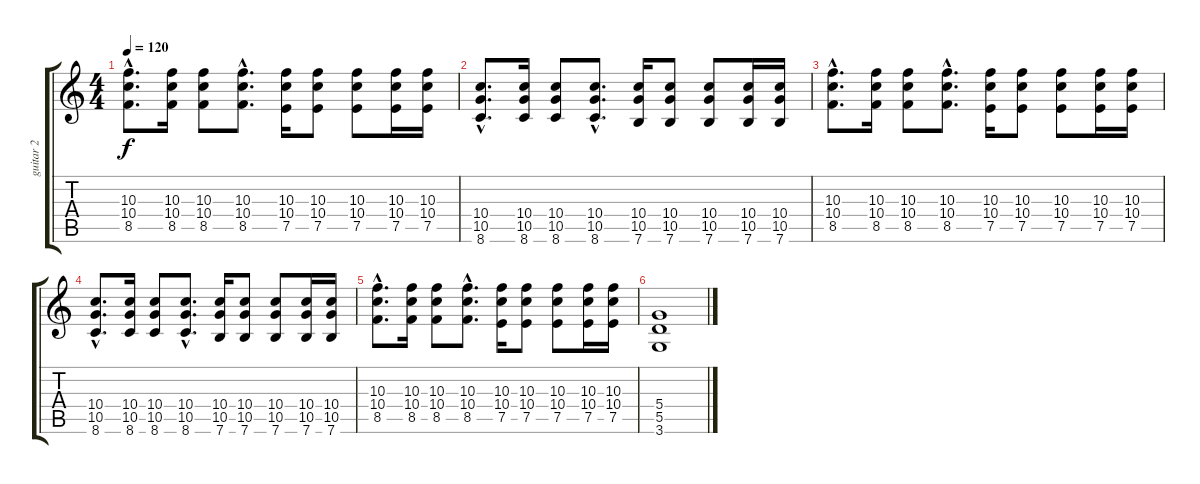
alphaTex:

\track ("guitar 2" "guitar 2") {instrument overdrivenguitar}
\staff {score tabs}
\tuning (E4 B3 G3 D3 A2 E2) {hide}
\ts (4 4)
\tempo 120
\clef g2
\ks c
(10.3{hac} 10.4{hac} 8.5{hac}).8{d dy f} (10.3 10.4 8.5).16 (10.3 10.4 8.5).8 (10.3{hac} 10.4{hac} 8.5{hac}).8{d} (10.3 10.4 7.5).16 (10.3 10.4 7.5).8 (10.3 10.4 7.5).8 (10.3 10.4 7.5).16 (10.3 10.4 7.5).16 |
(10.4{hac} 10.5{hac} 8.6{hac}).8{d} (10.4 10.5 8.6).16 (10.4 10.5 8.6).8 (10.4{hac} 10.5{hac} 8.6{hac}).8{d} (10.4 10.5 7.6).16 (10.4 10.5 7.6).8 (10.4 10.5 7.6).8 (10.4 10.5 7.6).16 (10.4 10.5 7.6).16 |
(10.3{hac} 10.4{hac} 8.5{hac}).8{d} (10.3 10.4 8.5).16 (10.3 10.4 8.5).8 (10.3{hac} 10.4{hac} 8.5{hac}).8{d} (10.3 10.4 7.5).16 (10.3 10.4 7.5).8 (10.3 10.4 7.5).8 (10.3 10.4 7.5).16 (10.3 10.4 7.5).16 |
(10.4{hac} 10.5{hac} 8.6{hac}).8{d} (10.4 10.5 8.6).16 (10.4 10.5 8.6).8 (10.4{hac} 10.5{hac} 8.6{hac}).8{d} (10.4 10.5 7.6).16 (10.4 10.5 7.6).8 (10.4 10.5 7.6).8 (10.4 10.5 7.6).16 (10.4 10.5 7.6).16 |
(10.3{hac} 10.4{hac} 8.5{hac}).8{d} (10.3 10.4 8.5).16 (10.3 10.4 8.5).8 (10.3{hac} 10.4{hac} 8.5{hac}).8{d} (10.3 10.4 7.5).16 (10.3 10.4 7.5).8 (10.3 10.4 7.5).8 (10.3 10.4 7.5).16 (10.3 10.4 7.5).16 |
(5.4 5.5 3.6).1
